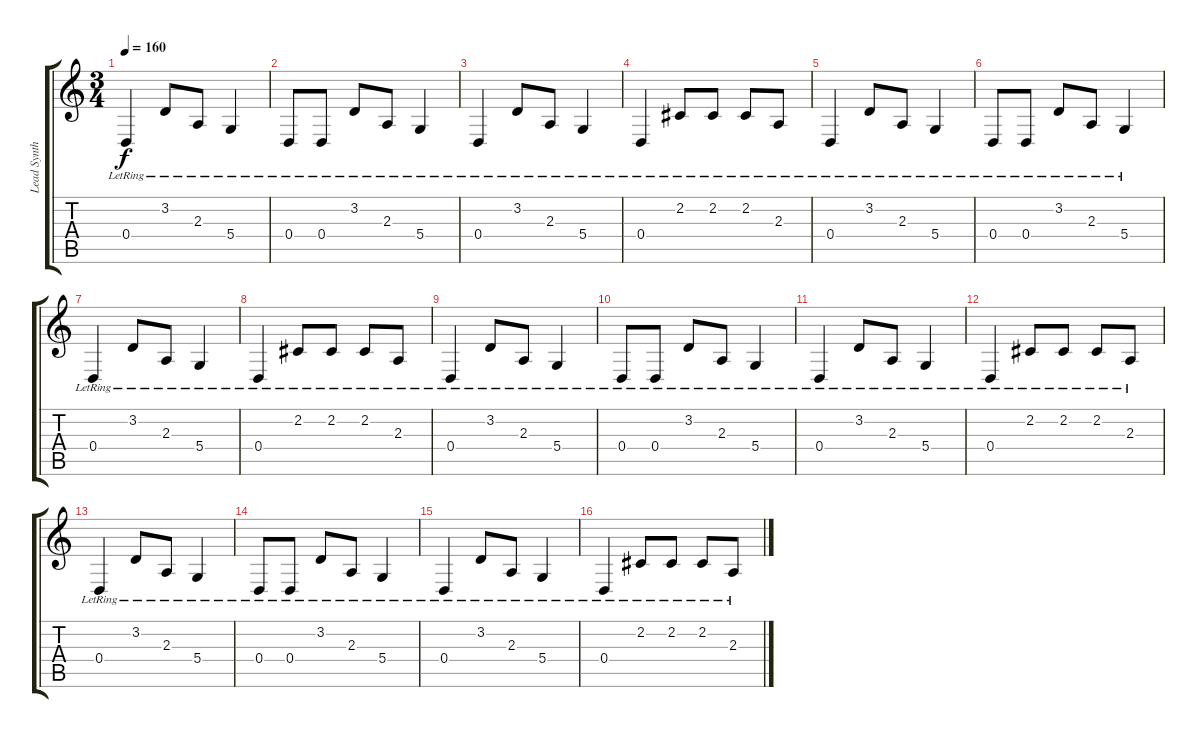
\track ("Lead Synth " "Lead Synth") {instrument lead1square}
\staff {score tabs}
\tuning (E4 B3 G3 D3 A2 D2) {hide}
\ts (3 4)
\tempo 160
\clef g2
\ks c
0.4{lr}.4{dy f} 3.2{lr}.8 2.3{lr}.8 5.4{lr}.4 |
0.4{lr}.8 0.4{lr}.8 3.2{lr}.8 2.3{lr}.8 5.4{lr}.4 |
0.4{lr}.4 3.2{lr}.8 2.3{lr}.8 5.4{lr}.4 |
0.4{lr}.4 2.2{lr}.8 2.2{lr}.8 2.2{lr}.8 2.3{lr}.8 |
0.4{lr}.4 3.2{lr}.8 2.3{lr}.8 5.4{lr}.4 |
0.4{lr}.8 0.4{lr}.8 3.2{lr}.8 2.3{lr}.8 5.4{lr}.4 |
0.4{lr}.4 3.2{lr}.8 2.3{lr}.8 5.4{lr}.4 |
0.4{lr}.4 2.2{lr}.8 2.2{lr}.8 2.2{lr}.8 2.3{lr}.8 |
0.4{lr}.4 3.2{lr}.8 2.3{lr}.8 5.4{lr}.4 |
0.4{lr}.8 0.4{lr}.8 3.2{lr}.8 2.3{lr}.8 5.4{lr}.4 |
0.4{lr}.4 3.2{lr}.8 2.3{lr}.8 5.4{lr}.4 |
0.4{lr}.4 2.2{lr}.8 2.2{lr}.8 2.2{lr}.8 2.3{lr}.8 |
0.4{lr}.4 3.2{lr}.8 2.3{lr}.8 5.4{lr}.4 |
0.4{lr}.8 0.4{lr}.8 3.2{lr}.8 2.3{lr}.8 5.4{lr}.4 |
0.4{lr}.4 3.2{lr}.8 2.3{lr}.8 5.4{lr}.4 |
0.4{lr}.4 2.2{lr}.8 2.2{lr}.8 2.2{lr}.8 2.3{lr}.8
